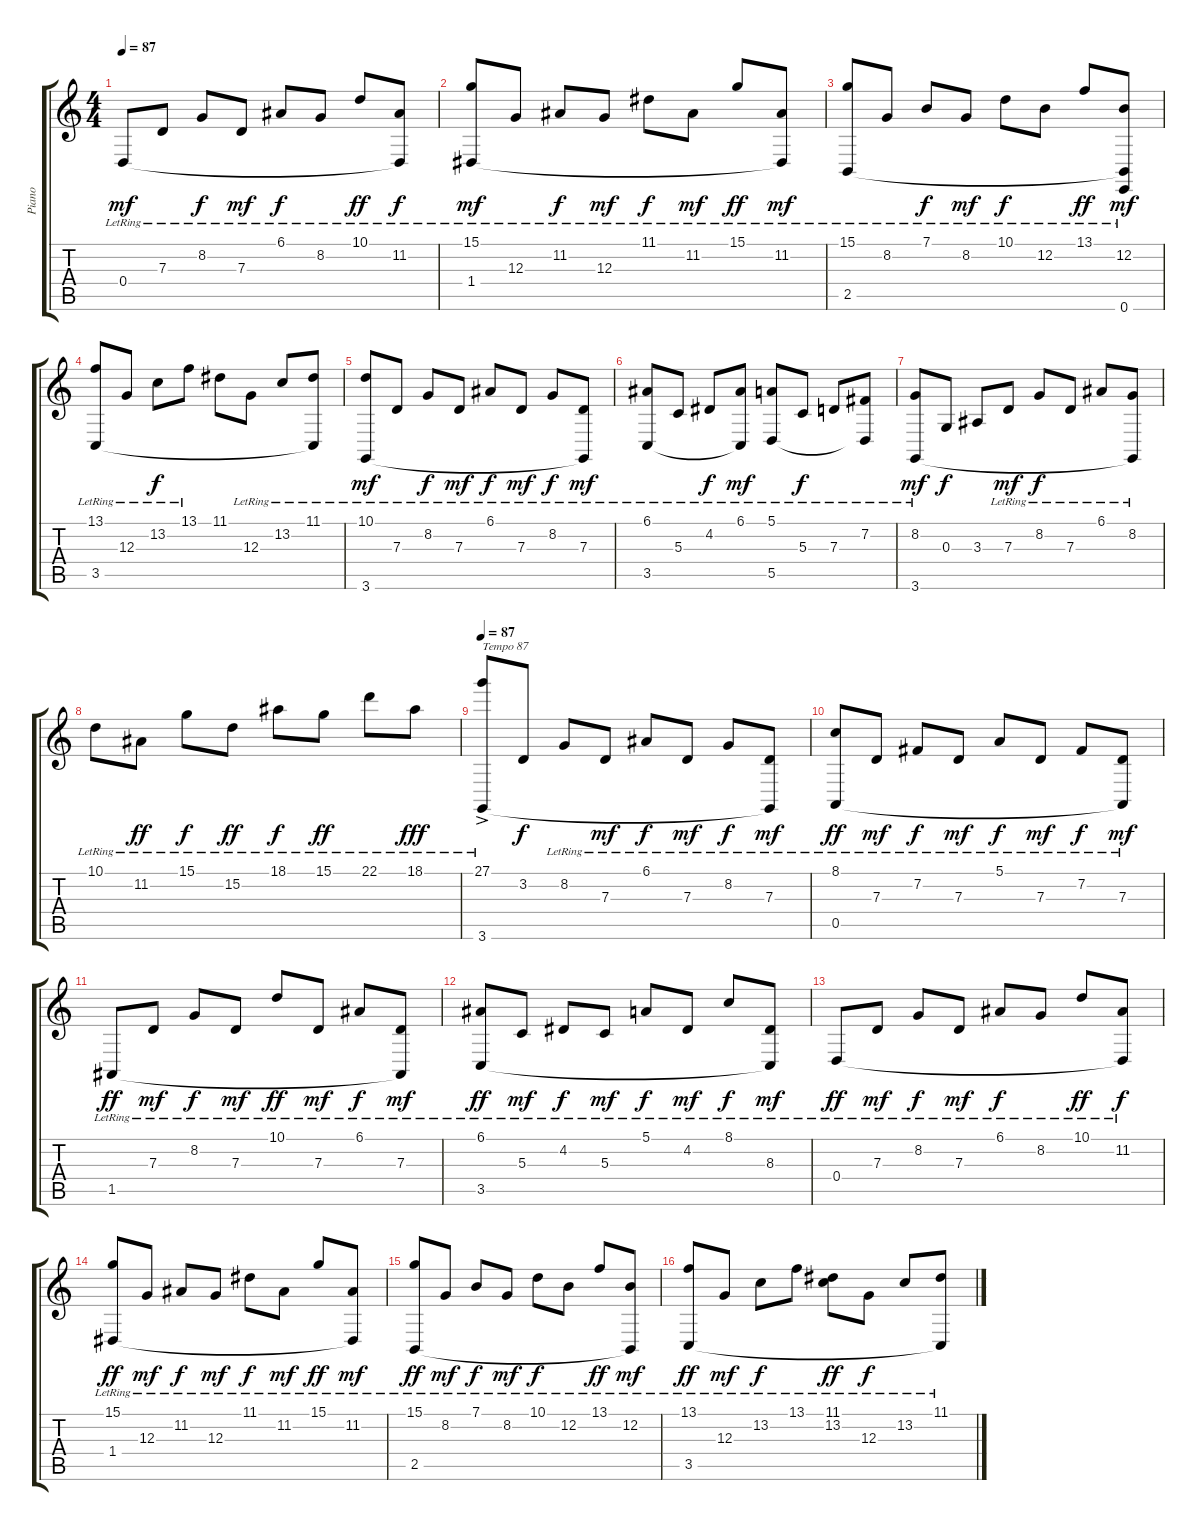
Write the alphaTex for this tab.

\track ("Piano" "Piano") {instrument acousticgrandpiano}
\staff {score tabs}
\tuning (E4 B3 G3 D3 A2 E2) {hide}
\ts (4 4)
\tempo 87
\clef g2
\ks c
0.4{lr}.8{dy mf} 7.3{lr}.8 8.2{lr}.8{dy f} 7.3{lr}.8{dy mf} 6.1{lr}.8{dy f} 8.2{lr}.8 10.1{lr}.8{dy ff} (11.2{lr} 0.4{t}).8{dy f} |
(15.1{lr} 1.4{lr}).8{dy mf} 12.3{lr}.8 11.2{lr}.8{dy f} 12.3{lr}.8{dy mf} 11.1{lr}.8{dy f} 11.2{lr}.8{dy mf} 15.1{lr}.8{dy ff} (11.2{lr} 1.4{t}).8{dy mf} |
(15.1{lr} 2.5{lr}).8 8.2{lr}.8 7.1{lr}.8{dy f} 8.2{lr}.8{dy mf} 10.1{lr}.8{dy f} 12.2{lr}.8 13.1{lr}.8{dy ff} (12.2{lr} 2.5{t} 0.6).8{dy mf} |
(13.1{lr} 3.5{lr}).8 12.3{lr}.8 13.2{lr}.8{dy f} 13.1{lr}.8 11.1.8 12.3{lr}.8 13.2{lr}.8 (11.1{lr} 3.5{t}).8 |
(10.1{lr} 3.6{lr}).8{dy mf} 7.3{lr}.8 8.2{lr}.8{dy f} 7.3{lr}.8{dy mf} 6.1{lr}.8{dy f} 7.3{lr}.8{dy mf} 8.2{lr}.8{dy f} (7.3{lr} 3.6{t}).8{dy mf} |
(6.1{lr} 3.5{lr}).8 5.3{lr}.8 4.2{lr}.8{dy f} (6.1{lr} 3.5{t}).8{dy mf} (5.1{lr} 5.5{lr}).8 5.3{lr}.8{dy f} 7.3{lr}.8 (7.2{lr} 5.5{t}).8 |
(8.2{lr} 3.6{lr}).8{dy mf} 0.3.8{dy f} 3.3.8 7.3{lr}.8{dy mf} 8.2{lr}.8{dy f} 7.3{lr}.8 6.1{lr}.8 (8.2{lr} 3.6{t}).8 |
10.1{lr}.8 11.2{lr}.8{dy ff} 15.1{lr}.8{dy f} 15.2{lr}.8{dy ff} 18.1{lr}.8{dy f} 15.1{lr}.8{dy ff} 22.1{lr}.8 18.1{lr}.8{dy fff} |
\tempo 87
(27.1 3.6{ac lr}).8{txt "Tempo 87"} 3.2.8{dy f} 8.2{lr}.8 7.3{lr}.8{dy mf} 6.1{lr}.8{dy f} 7.3{lr}.8{dy mf} 8.2{lr}.8{dy f} (7.3{lr} 3.6{t}).8{dy mf} |
(8.1{lr} 0.5{lr}).8{dy ff} 7.3{lr}.8{dy mf} 7.2{lr}.8{dy f} 7.3{lr}.8{dy mf} 5.1{lr}.8{dy f} 7.3{lr}.8{dy mf} 7.2{lr}.8{dy f} (7.3{lr} 0.5{t}).8{dy mf} |
1.5{lr}.8{dy ff} 7.3{lr}.8{dy mf} 8.2{lr}.8{dy f} 7.3{lr}.8{dy mf} 10.1{lr}.8{dy ff} 7.3{lr}.8{dy mf} 6.1{lr}.8{dy f} (7.3{lr} 1.5{t}).8{dy mf} |
(6.1{lr} 3.5{lr}).8{dy ff} 5.3{lr}.8{dy mf} 4.2{lr}.8{dy f} 5.3{lr}.8{dy mf} 5.1{lr}.8{dy f} 4.2{lr}.8{dy mf} 8.1{lr}.8{dy f} (8.3{lr} 3.5{t}).8{dy mf} |
0.4{lr}.8{dy ff} 7.3{lr}.8{dy mf} 8.2{lr}.8{dy f} 7.3{lr}.8{dy mf} 6.1{lr}.8{dy f} 8.2{lr}.8 10.1{lr}.8{dy ff} (11.2{lr} 0.4{t}).8{dy f} |
(15.1{lr} 1.4{lr}).8{dy ff} 12.3{lr}.8{dy mf} 11.2{lr}.8{dy f} 12.3{lr}.8{dy mf} 11.1{lr}.8{dy f} 11.2{lr}.8{dy mf} 15.1{lr}.8{dy ff} (11.2{lr} 1.4{t}).8{dy mf} |
(15.1{lr} 2.5{lr}).8{dy ff} 8.2{lr}.8{dy mf} 7.1{lr}.8{dy f} 8.2{lr}.8{dy mf} 10.1{lr}.8{dy f} 12.2{lr}.8 13.1{lr}.8{dy ff} (12.2{lr} 2.5{t}).8{dy mf} |
(13.1{lr} 3.5{lr}).8{dy ff} 12.3{lr}.8{dy mf} 13.2{lr}.8{dy f} 13.1{lr}.8 (11.1{lr} 13.2{lr}).8{dy ff} 12.3{lr}.8{dy f} 13.2{lr}.8 (11.1{lr} 3.5{t}).8
